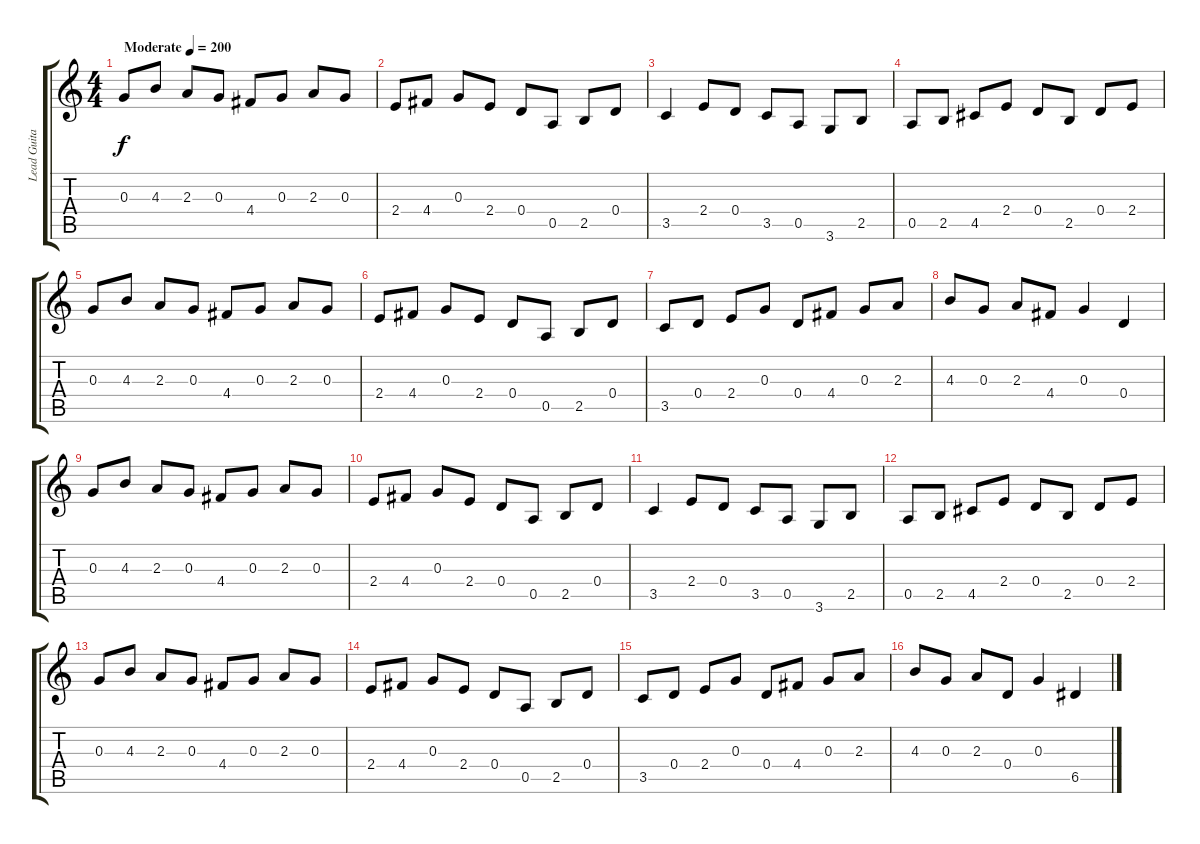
\track ("Lead Guitar" "Lead Guita") {instrument acousticguitarsteel}
\staff {score tabs}
\tuning (E4 B3 G3 D3 A2 E2) {hide}
\ts (4 4)
\tempo (200 "Moderate")
\clef g2
\ks c
0.3.8{dy f instrument acousticguitarsteel} 4.3.8 2.3.8 0.3.8 4.4.8 0.3.8 2.3.8 0.3.8 |
2.4.8 4.4.8 0.3.8 2.4.8 0.4.8 0.5.8 2.5.8 0.4.8 |
3.5.4 2.4.8 0.4.8 3.5.8 0.5.8 3.6.8 2.5.8 |
0.5.8 2.5.8 4.5.8 2.4.8 0.4.8 2.5.8 0.4.8 2.4.8 |
0.3.8 4.3.8 2.3.8 0.3.8 4.4.8 0.3.8 2.3.8 0.3.8 |
2.4.8 4.4.8 0.3.8 2.4.8 0.4.8 0.5.8 2.5.8 0.4.8 |
3.5.8 0.4.8 2.4.8 0.3.8 0.4.8 4.4.8 0.3.8 2.3.8 |
4.3.8 0.3.8 2.3.8 4.4.8 0.3.4 0.4.4 |
0.3.8 4.3.8 2.3.8 0.3.8 4.4.8 0.3.8 2.3.8 0.3.8 |
2.4.8 4.4.8 0.3.8 2.4.8 0.4.8 0.5.8 2.5.8 0.4.8 |
3.5.4 2.4.8 0.4.8 3.5.8 0.5.8 3.6.8 2.5.8 |
0.5.8 2.5.8 4.5.8 2.4.8 0.4.8 2.5.8 0.4.8 2.4.8 |
0.3.8 4.3.8 2.3.8 0.3.8 4.4.8 0.3.8 2.3.8 0.3.8 |
2.4.8 4.4.8 0.3.8 2.4.8 0.4.8 0.5.8 2.5.8 0.4.8 |
3.5.8 0.4.8 2.4.8 0.3.8 0.4.8 4.4.8 0.3.8 2.3.8 |
4.3.8 0.3.8 2.3.8 0.4.8 0.3.4 6.5.4
